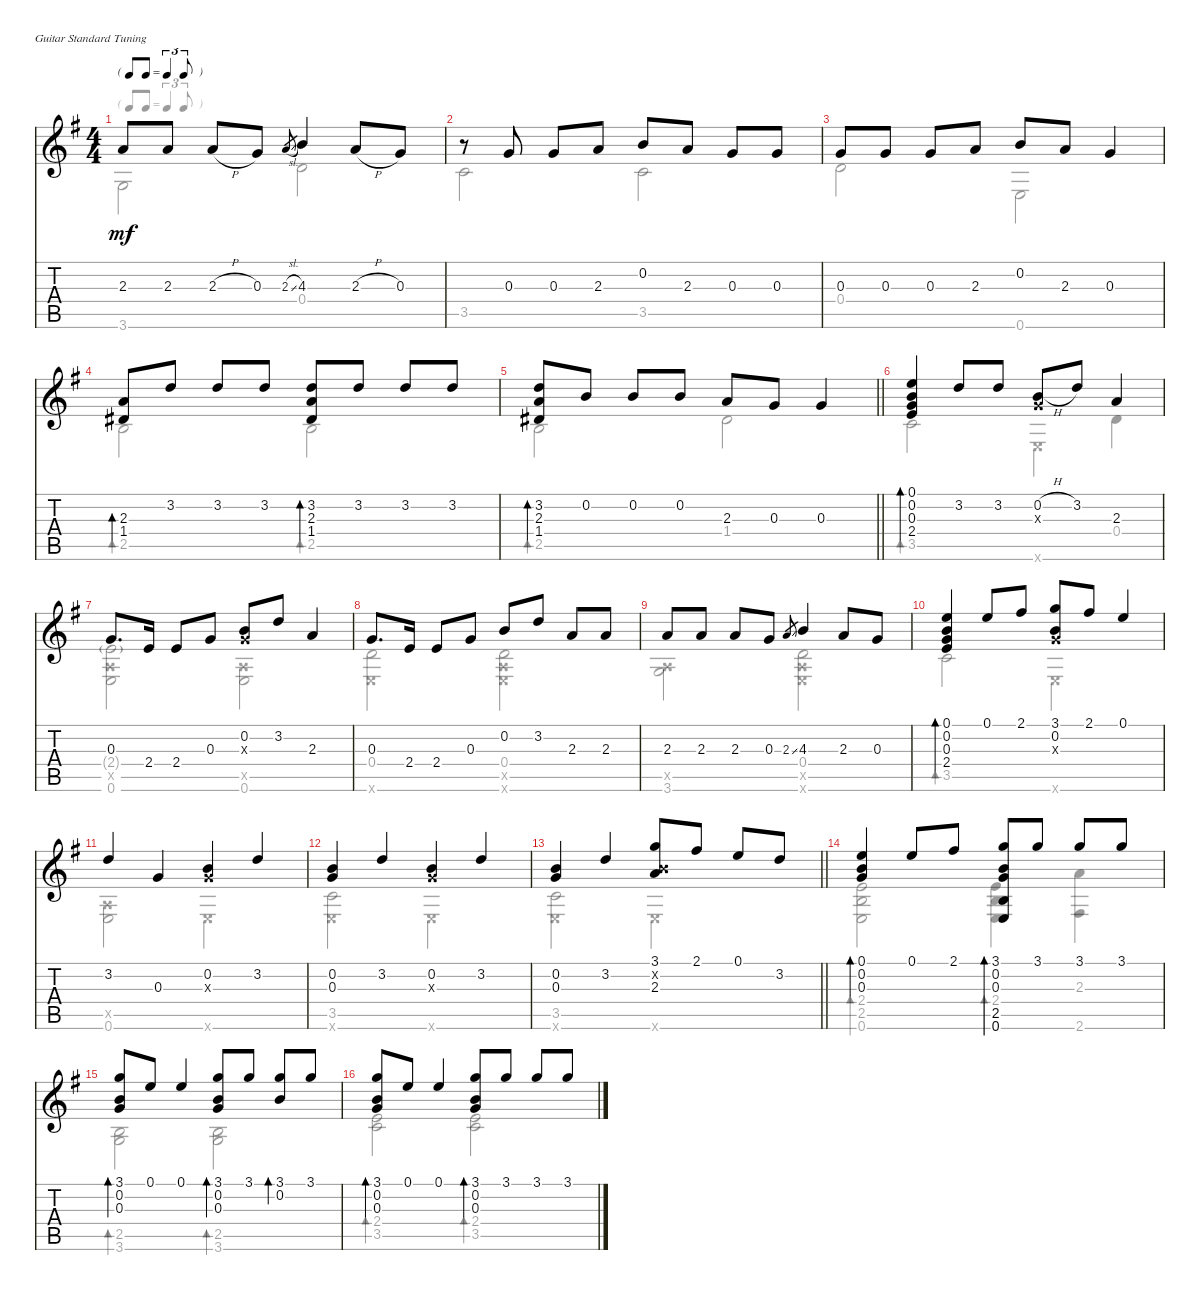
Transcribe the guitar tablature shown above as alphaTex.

\bracketExtendMode nobrackets
\firstSystemTrackNameOrientation horizontal
\otherSystemsTrackNameOrientation horizontal
\track "" {instrument acousticguitarsteel}
\staff {score tabs}
\tuning (E4 B3 G3 D3 A2 E2)
\voice
\ts (4 4)
\tf triplet8th
\tempo (120 hide)
\clef g2
\ks g
2.3.8{dy mf} 2.3.8 2.3{h}.8 0.3.8 2.3{sl}.8{gr} 4.3.4 2.3{h}.8 0.3.8 |
r.8 0.3.8 0.3.8 2.3.8 0.2.8 2.3.8 0.3.8 0.3.8 |
0.3.8 0.3.8 0.3.8 2.3.8 0.2.8 2.3.8 0.3.4 |
(1.4 2.3).8{bd 30} 3.2.8 3.2.8 3.2.8 (3.2 1.4 2.3).8{bd 30} 3.2.8 3.2.8 3.2.8 |
\barLineRight lightlight
(3.2 1.4 2.3).8{bd 30} 0.2.8 0.2.8 0.2.8 2.3.8 0.3.8 0.3.4 |
\scale
0.269009 (0.1 0.2 0.3 2.4).4{bd 30} 3.2.8 3.2.8 (0.2{h} 0.3{x}).8 3.2.8 2.3.4 |
\scale
0.268716 0.3.8{d} 2.4.16 2.4.8 0.3.8 (0.2 0.3{x}).8 3.2.8 2.3.4 |
\scale
0.242916 0.3.8{d} 2.4.16 2.4.8 0.3.8 0.2.8 3.2.8 2.3.8 2.3.8 |
\scale
0.219482 2.3.8 2.3.8 2.3.8 0.3.8 2.3{ss}.8{gr} 4.3.4 2.3.8 0.3.8 |
\scale
0.31175 (0.1 0.3 0.2 2.4).4{bd 30} 0.1.8 2.1.8 (3.1 0.2 0.3{x}).8 2.1.8 0.1.4 |
\scale
0.223093 3.2.4 0.3.4 (0.3{x} 0.2).4 3.2.4 |
\scale
0.237303 (0.2 0.3).4 3.2.4 (0.2 0.3{x}).4 3.2.4 |
\scale
0.227947
\barLineRight lightlight
(0.2 0.3).4 3.2.4 (3.1 2.3 0.2{x}).8 2.1.8 0.1.8 3.2.8 |
(0.1 0.3 0.2).4{bd 30} 0.1.8 2.1.8 (3.1 0.2 0.6 2.5 0.3).8{bd 0} 3.1.8 3.1.8 3.1.8 |
(3.1 0.3 0.2).8{bd 30} 0.1.8 0.1.4 (3.1 0.2 0.3).8{bd 30} 3.1.8 (3.1 0.2).8{bd 30} 3.1.8 |
(3.1 0.3 0.2).8{bd 30} 0.1.8 0.1.4 (3.1 0.3 0.2).8{bd 30} 3.1.8 3.1.8 3.1.8
\voice
\clef g2
\ottava regular
\simile none
\ks g
3.6.2{dy mf} 0.4.2 |
3.5.2 3.5.2 |
0.4.2 0.6.2 |
2.5.2{bd 0} 2.5.2{bd 0} |
\barLineRight lightlight
2.5.2{bd 0} 1.4.2 |
\scale
0.269009 3.5.2{bd 0} 0.6{x}.4 0.4.4 |
\scale
0.268716 (0.6 0.5{x} 2.4{g}).2 (0.6 0.5{x}).2 |
\scale
0.242916 (0.4 0.6{x}).2 (0.4 0.6{x} 0.5{x}).2 |
\scale
0.219482 (3.6 0.5{x}).2 (0.4 0.5{x} 0.6{x}).2 |
\scale
0.31175 3.5.2{bd 0} 0.6{x}.2 |
\scale
0.223093 (0.6 0.5{x}).2 0.6{x}.2 |
\scale
0.237303 (3.5 0.6{x}).2 0.6{x}.2 |
\scale
0.227947
\barLineRight lightlight
(3.5 0.6{x}).2 0.6{x}.2 |
(0.6 2.5 2.4).2{bd 0} (0.6 2.5 2.4).4{bd 30} (2.6 2.3).4 |
(3.6 2.5).2{bd 0} (2.5 3.6).2{bd 0} |
(3.5 2.4).2{bd 0} (3.5 2.4).2{bd 0}
